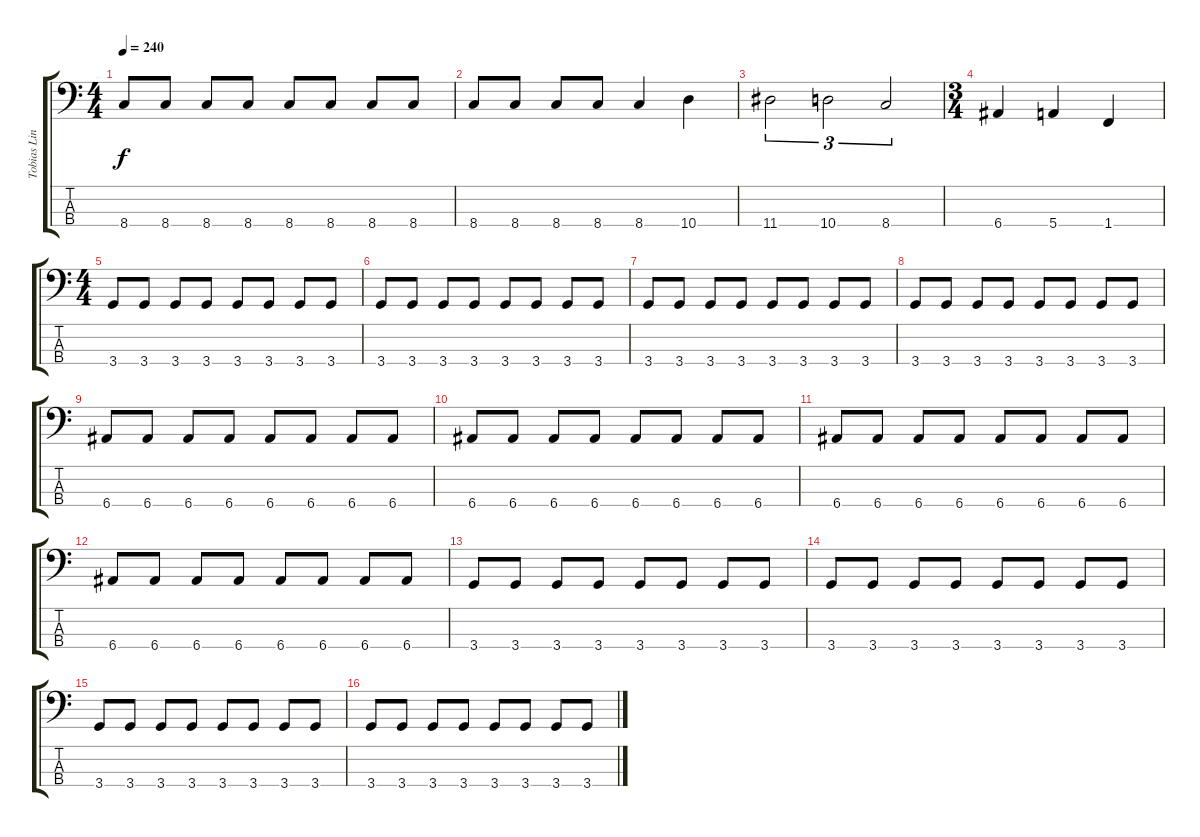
\track ("Tobias Lindqvist" "Tobias Lin") {instrument electricbassfinger}
\staff {score tabs}
\tuning (G2 D2 A1 E1) {hide}
\ts (4 4)
\tempo 240
\clef f4
\ks c
8.4.8{dy f} 8.4.8 8.4.8 8.4.8 8.4.8 8.4.8 8.4.8 8.4.8 |
8.4.8 8.4.8 8.4.8 8.4.8 8.4.4 10.4.4 |
11.4.2{tu (3 2)} 10.4.2{tu (3 2)} 8.4.2{tu (3 2)} |
\ts (3 4)
6.4.4 5.4.4 1.4.4 |
\ts (4 4)
3.4.8 3.4.8 3.4.8 3.4.8 3.4.8 3.4.8 3.4.8 3.4.8 |
3.4.8 3.4.8 3.4.8 3.4.8 3.4.8 3.4.8 3.4.8 3.4.8 |
3.4.8 3.4.8 3.4.8 3.4.8 3.4.8 3.4.8 3.4.8 3.4.8 |
3.4.8 3.4.8 3.4.8 3.4.8 3.4.8 3.4.8 3.4.8 3.4.8 |
6.4.8 6.4.8 6.4.8 6.4.8 6.4.8 6.4.8 6.4.8 6.4.8 |
6.4.8 6.4.8 6.4.8 6.4.8 6.4.8 6.4.8 6.4.8 6.4.8 |
6.4.8 6.4.8 6.4.8 6.4.8 6.4.8 6.4.8 6.4.8 6.4.8 |
6.4.8 6.4.8 6.4.8 6.4.8 6.4.8 6.4.8 6.4.8 6.4.8 |
3.4.8 3.4.8 3.4.8 3.4.8 3.4.8 3.4.8 3.4.8 3.4.8 |
3.4.8 3.4.8 3.4.8 3.4.8 3.4.8 3.4.8 3.4.8 3.4.8 |
3.4.8 3.4.8 3.4.8 3.4.8 3.4.8 3.4.8 3.4.8 3.4.8 |
3.4.8 3.4.8 3.4.8 3.4.8 3.4.8 3.4.8 3.4.8 3.4.8
